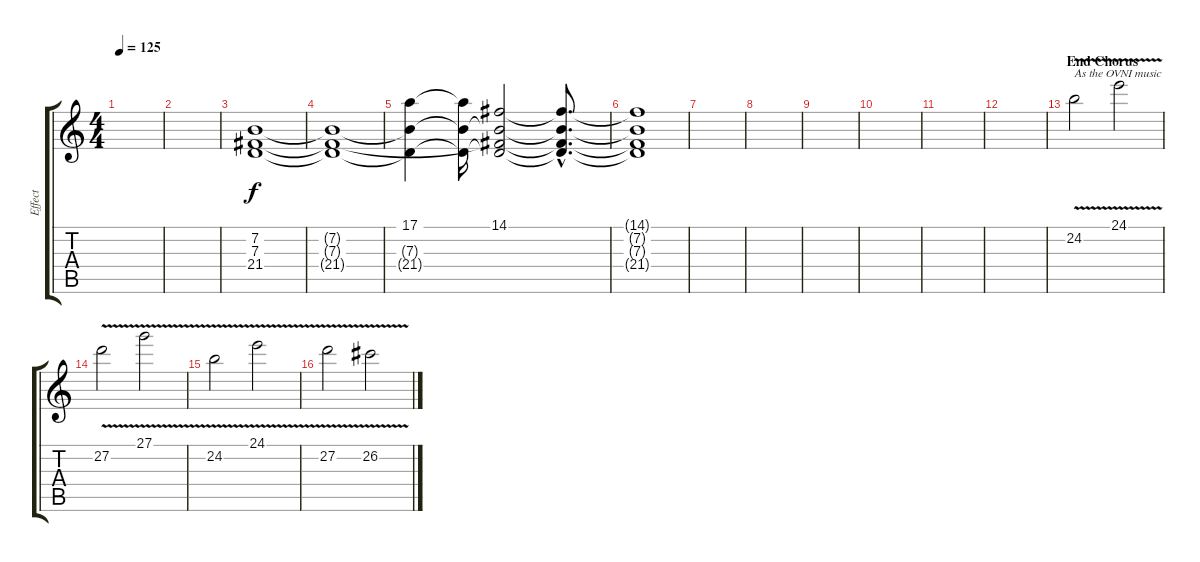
\track ("Effect" "Effect") {instrument pad5bowed}
\staff {score tabs}
\tuning (E4 B3 G3 D3 A2 E2) {hide}
\ts (4 4)
\tempo 125
\clef g2
\ks c
|
|
(7.2 7.3 21.4).1{volume 9} |
(7.2{t} 7.3{t} 21.4{t}).1 |
(17.1 7.3{t} 21.4{t}).4 (17.1{t} 7.3{t} 21.4{t}).16 (14.1 7.2{t} 7.3{t} 21.4{t}).2 (14.1{hac t} 7.2{hac t} 7.3{hac t} 21.4{hac t}).8{d} |
(14.1{t} 7.2{t} 7.3{t} 21.4{t}).1 |
|
|
|
|
|
|
\section ("" "End Chorus")
24.2{v}.2{txt "As the OVNI music" volume 16} 24.1{v}.2 |
27.2{v}.2 27.1{v}.2 |
24.2{v}.2 24.1{v}.2 |
27.2{v}.2 26.2{v}.2
